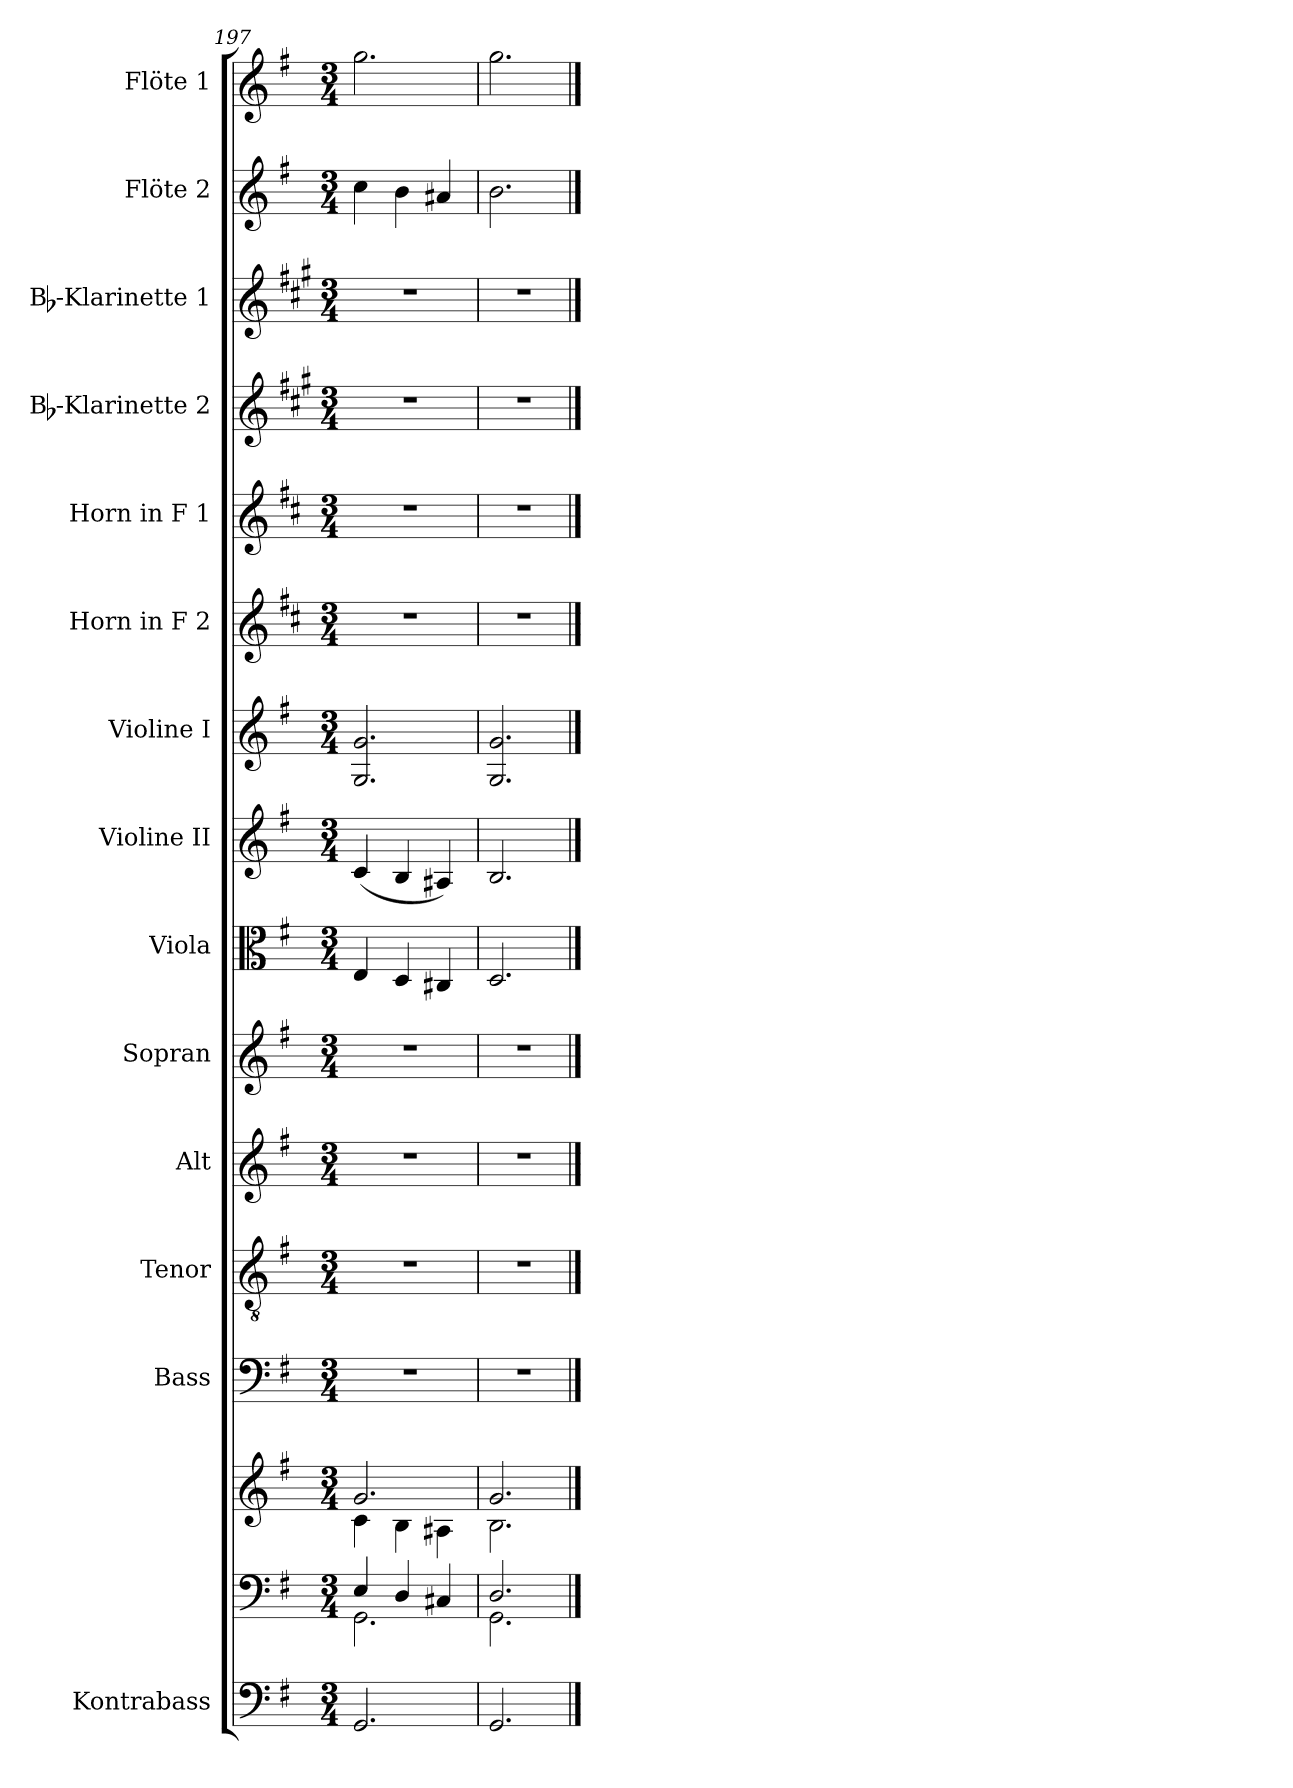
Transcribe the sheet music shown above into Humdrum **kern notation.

**kern	**kern	**kern	**kern	**kern	**kern	**kern	**kern	**kern	**kern	**kern	**kern	**kern	**kern	**kern	**kern
*part15	*part14	*part14	*part13	*part12	*part11	*part10	*part9	*part8	*part7	*part6	*part5	*part4	*part3	*part2	*part1
*staff16	*staff15	*staff14	*staff13	*staff12	*staff11	*staff10	*staff9	*staff8	*staff7	*staff6	*staff5	*staff4	*staff3	*staff2	*staff1
*I"Kontrabass	*	*	*I"Bass	*I"Tenor	*I"Alt	*I"Sopran	*I"Viola	*I"Violine II	*I"Violine I	*I"Horn in F 2	*I"Horn in F 1	*I"Bb-Klarinette 2	*I"Bb-Klarinette 1	*I"Flöte 2	*I"Flöte 1
*I'Kb.	*	*	*I'B.	*I'T.	*I'A.	*I'S.	*I'Vla.	*I'Vl. II	*I'Vl. I	*I'Horn 2	*I'Horn 1	*I'Bb Kl. 2	*I'Bb Kl. 1	*I'Fl. 2	*I'Fl. 1
*clefF4	*clefF4	*clefG2	*clefF4	*clefGv2	*clefG2	*clefG2	*clefC3	*clefG2	*clefG2	*clefG2	*clefG2	*clefG2	*clefG2	*clefG2	*clefG2
*ITrd7c12	*	*	*	*	*	*	*	*	*	*ITrd4c7	*ITrd4c7	*ITrd1c2	*ITrd1c2	*	*
*k[f#]	*k[f#]	*k[f#]	*k[f#]	*k[f#]	*k[f#]	*k[f#]	*k[f#]	*k[f#]	*k[f#]	*k[f#]	*k[f#]	*k[f#]	*k[f#]	*k[f#]	*k[f#]
*G:	*G:	*G:	*G:	*G:	*G:	*G:	*G:	*G:	*G:	*G:	*G:	*G:	*G:	*G:	*G:
*M3/4	*M3/4	*M3/4	*M3/4	*M3/4	*M3/4	*M3/4	*M3/4	*M3/4	*M3/4	*M3/4	*M3/4	*M3/4	*M3/4	*M3/4	*M3/4
=197	=197	=197	=197	=197	=197	=197	=197	=197	=197	=197	=197	=197	=197	=197	=197
*	*^	*^	*	*	*	*	*	*	*	*	*	*	*	*	*
2.GGG/	4E/	2.GG\	2.g/	4c\	2.r	2.r	2.r	2.r	4E/	(<4c/	2.G/ 2.g/	2.r	2.r	2.r	2.r	4cc\	2.gg\
.	4D/	.	.	4B\	.	.	.	.	4D/	4B/	.	.	.	.	.	4b\	.
.	4C#X/	.	.	4A#X\	.	.	.	.	4C#X/	4A#X/)	.	.	.	.	.	4a#X/	.
=198	=198	=198	=198	=198	=198	=198	=198	=198	=198	=198	=198	=198	=198	=198	=198	=198	=198
2.GGG/	2.D/	2.GG\	2.g/	2.B\	2.r	2.r	2.r	2.r	2.D/	2.B/	2.G/ 2.g/	2.r	2.r	2.r	2.r	2.b\	2.gg\
*	*v	*v	*	*	*	*	*	*	*	*	*	*	*	*	*	*	*
*	*	*v	*v	*	*	*	*	*	*	*	*	*	*	*	*	*
==	==	==	==	==	==	==	==	==	==	==	==	==	==	==	==
*-	*-	*-	*-	*-	*-	*-	*-	*-	*-	*-	*-	*-	*-	*-	*-
